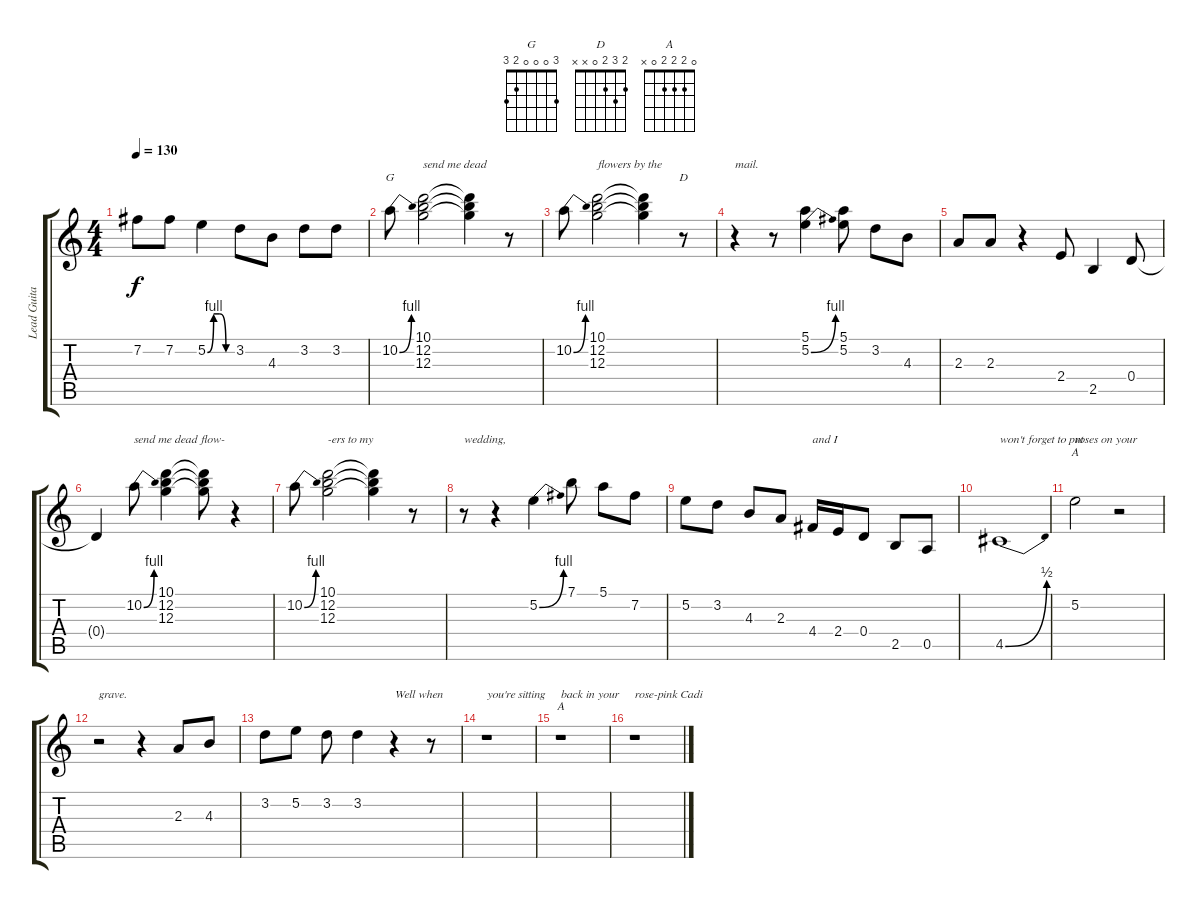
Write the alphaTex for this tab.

\track ("Lead Guitar" "Lead Guita") {instrument electricguitarclean}
\staff {score tabs}
\tuning (E4 B3 G3 D3 A2 E2) {hide}
\chord ("G" 3 0 0 0 2 3)
\chord ("D" 2 3 2 0 x x)
\chord ("A" x 2 2 2 0 x)
\chord ("A" 0 2 2 2 0 x)
\ts (4 4)
\tempo 130
\clef g2
\ks c
7.2.8{dy f} 7.2.8 5.2{be (custom 0 0 15 4 30 4 45 0 60 0)}.4 3.2.8 4.3.8 3.2.8 3.2.8 |
10.2{be (bend 0 0 60 4)}.8{ch "G"} (10.1 12.2 12.3).2{txt "send me dead"} (10.1{t} 12.2{t} 12.3{t}).4 r.8 |
10.2{be (bend 0 0 60 4)}.8 (10.1 12.2 12.3).2{txt "flowers by the"} (10.1{t} 12.2{t} 12.3{t}).4 r.8{ch "D"} |
r.4{txt "mail."} r.8 (5.1 5.2{be (bend 0 0 60 4)}).4 (5.1 5.2).8 3.2.8 4.3.8 |
2.3.8 2.3.8 r.4 2.4.8 2.5.4 0.4.8 |
0.4{t}.4 10.2{be (bend 0 0 60 4)}.8{txt "send me dead flow-"} (10.1 12.2 12.3).4 (10.1{t} 12.2{t} 12.3{t}).8 r.4 |
10.2{be (bend 0 0 60 4)}.8 (10.1 12.2 12.3).2{txt "-ers to my"} (10.1{t} 12.2{t} 12.3{t}).4 r.8 |
r.8{txt "wedding,"} r.4 5.2{be (bend 0 0 60 4)}.4 7.1.8 5.1.8 7.2.8 |
5.2.8 3.2.8 4.3.8 2.3.8 4.4.16{txt "and I"} 2.4.16 0.4.8 2.5.8 0.5.8 |
4.5{be (bend 0 0 60 2)}.1{txt "won't forget to put"} |
5.2.2{ch "A" txt "roses on your"} r.2 |
r.2{txt "grave."} r.4 2.3.8 4.3.8 |
3.2.8 5.2.8 3.2.8 3.2.4 r.4{txt "Well when"} r.8 |
r.1{txt "you're sitting"} |
r.1{ch "A" txt "back in your"} |
r.1{txt "rose-pink Cadi"}
